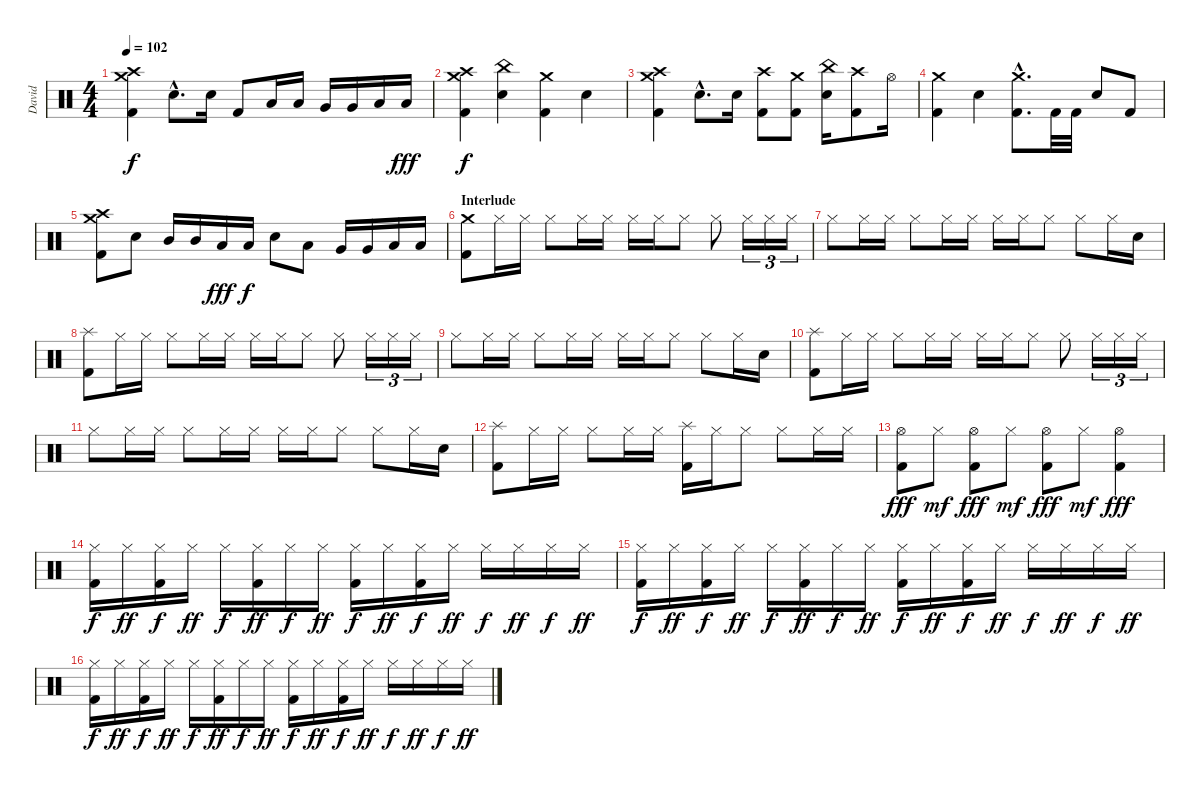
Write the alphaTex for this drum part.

\track ("David" "David") {instrument percussion}
\staff {score}
\articulation defaults
\ts (4 4)
\tempo 102
\clef neutral
\ks c
("Crash medium (hit)" "Crash high (hit)" "Kick (hit) 2").4{dy f} "Snare (hit) 2"{hac}.8{d} "Snare (hit) 2".16 "Kick (hit) 2".8 "Low Tom (hit)".16 "Low Tom (hit)".16 "Very Low Tom (hit)".16 "Very Low Tom (hit)".16 "Low Floor Tom (hit)".16 "Low Floor Tom (hit)".16{dy fff} |
("Crash medium (hit)" "Crash high (hit)" "Kick (hit) 2").4{dy f} ("China (hit)" "Snare (hit) 2").4 ("Crash medium (hit)" "Kick (hit) 2").4 "Snare (hit) 2".4 |
("Crash medium (hit)" "Crash high (hit)" "Kick (hit) 2").4 "Snare (hit) 2"{hac}.8{d} "Snare (hit) 2".16 ("Crash high (hit)" "Kick (hit) 2").8 ("Crash medium (hit)" "Kick (hit) 2").8 ("China (hit)" "Snare (hit) 2").16 ("Crash high (hit)" "Kick (hit) 2").8 "Hi-Hat (open)".16 |
("Crash medium (hit)" "Kick (hit) 2").4 "Snare (hit) 2".4 ("Crash medium (hit)"{hac} "Kick (hit) 2"{hac}).8{d} "Kick (hit) 2".32 "Kick (hit) 2".32 "Snare (hit) 2".8 "Kick (hit) 2".8 |
("Crash medium (hit)" "Crash high (hit)" "Kick (hit) 2").8 "Snare (hit) 2".8 "Mid Tom (hit)".16 "Mid Tom (hit)".16 "Low Tom (hit)".16{dy fff} "Low Tom (hit)".16{dy f} "Snare (hit) 2".8 "Low Tom (hit)".8 "Very Low Tom (hit)".16 "Very Low Tom (hit)".16 "Low Floor Tom (hit)".16 "Low Floor Tom (hit)".16 |
\section ("" "Interlude")
("Crash medium (hit)" "Kick (hit) 2").8 "Hi-Hat (closed)".16 "Hi-Hat (closed)".16 "Hi-Hat (closed)".8 "Hi-Hat (closed)".16 "Hi-Hat (closed)".16 "Hi-Hat (closed)".16 "Hi-Hat (closed)".16 "Hi-Hat (closed)".8 "Hi-Hat (closed)".8 "Hi-Hat (closed)".16{tu (3 2)} "Hi-Hat (closed)".16{tu (3 2)} "Hi-Hat (closed)".16{tu (3 2)} |
"Hi-Hat (closed)".8 "Hi-Hat (closed)".16 "Hi-Hat (closed)".16 "Hi-Hat (closed)".8 "Hi-Hat (closed)".16 "Hi-Hat (closed)".16 "Hi-Hat (closed)".16 "Hi-Hat (closed)".16 "Hi-Hat (closed)".8 "Hi-Hat (closed)".8 "Hi-Hat (closed)".16 "Metronome (bell)".16 |
("Splash (hit)" "Kick (hit) 2").8 "Hi-Hat (closed)".16 "Hi-Hat (closed)".16 "Hi-Hat (closed)".8 "Hi-Hat (closed)".16 "Hi-Hat (closed)".16 "Hi-Hat (closed)".16 "Hi-Hat (closed)".16 "Hi-Hat (closed)".8 "Hi-Hat (closed)".8 "Hi-Hat (closed)".16{tu (3 2)} "Hi-Hat (closed)".16{tu (3 2)} "Hi-Hat (closed)".16{tu (3 2)} |
"Hi-Hat (closed)".8 "Hi-Hat (closed)".16 "Hi-Hat (closed)".16 "Hi-Hat (closed)".8 "Hi-Hat (closed)".16 "Hi-Hat (closed)".16 "Hi-Hat (closed)".16 "Hi-Hat (closed)".16 "Hi-Hat (closed)".8 "Hi-Hat (closed)".8 "Hi-Hat (closed)".16 "Metronome (bell)".16 |
("Splash (hit)" "Kick (hit) 2").8 "Hi-Hat (closed)".16 "Hi-Hat (closed)".16 "Hi-Hat (closed)".8 "Hi-Hat (closed)".16 "Hi-Hat (closed)".16 "Hi-Hat (closed)".16 "Hi-Hat (closed)".16 "Hi-Hat (closed)".8 "Hi-Hat (closed)".8 "Hi-Hat (closed)".16{tu (3 2)} "Hi-Hat (closed)".16{tu (3 2)} "Hi-Hat (closed)".16{tu (3 2)} |
"Hi-Hat (closed)".8 "Hi-Hat (closed)".16 "Hi-Hat (closed)".16 "Hi-Hat (closed)".8 "Hi-Hat (closed)".16 "Hi-Hat (closed)".16 "Hi-Hat (closed)".16 "Hi-Hat (closed)".16 "Hi-Hat (closed)".8 "Hi-Hat (closed)".8 "Hi-Hat (closed)".16 "Metronome (bell)".16 |
("Splash (hit)" "Kick (hit) 2").8 "Hi-Hat (closed)".16 "Hi-Hat (closed)".16 "Hi-Hat (closed)".8 "Hi-Hat (closed)".16 "Hi-Hat (closed)".16 ("Splash (hit)" "Kick (hit) 2").16 "Hi-Hat (closed)".16 "Hi-Hat (closed)".8 "Hi-Hat (closed)".8 "Hi-Hat (closed)".16 "Hi-Hat (closed)".16 |
("Hi-Hat (open)" "Kick (hit) 2").8{dy fff} "Hi-Hat (closed)".8{dy mf} ("Hi-Hat (open)" "Kick (hit) 2").8{dy fff} "Hi-Hat (closed)".8{dy mf} ("Hi-Hat (open)" "Kick (hit) 2").8{dy fff} "Hi-Hat (closed)".8{dy mf} ("Hi-Hat (open)" "Kick (hit) 2").4{dy fff} |
("Hi-Hat (closed)" "Kick (hit) 2").16{dy f} "Hi-Hat (closed)".16{dy ff} ("Hi-Hat (closed)" "Kick (hit) 2").16{dy f} "Hi-Hat (closed)".16{dy ff} "Hi-Hat (closed)".16{dy f} ("Hi-Hat (closed)" "Kick (hit) 2").16{dy ff} "Hi-Hat (closed)".16{dy f} "Hi-Hat (closed)".16{dy ff} ("Hi-Hat (closed)" "Kick (hit) 2").16{dy f} "Hi-Hat (closed)".16{dy ff} ("Hi-Hat (closed)" "Kick (hit) 2").16{dy f} "Hi-Hat (closed)".16{dy ff} "Hi-Hat (closed)".16{dy f} "Hi-Hat (closed)".16{dy ff} "Hi-Hat (closed)".16{dy f} "Hi-Hat (closed)".16{dy ff} |
("Hi-Hat (closed)" "Kick (hit) 2").16{dy f} "Hi-Hat (closed)".16{dy ff} ("Hi-Hat (closed)" "Kick (hit) 2").16{dy f} "Hi-Hat (closed)".16{dy ff} "Hi-Hat (closed)".16{dy f} ("Hi-Hat (closed)" "Kick (hit) 2").16{dy ff} "Hi-Hat (closed)".16{dy f} "Hi-Hat (closed)".16{dy ff} ("Hi-Hat (closed)" "Kick (hit) 2").16{dy f} "Hi-Hat (closed)".16{dy ff} ("Hi-Hat (closed)" "Kick (hit) 2").16{dy f} "Hi-Hat (closed)".16{dy ff} "Hi-Hat (closed)".16{dy f} "Hi-Hat (closed)".16{dy ff} "Hi-Hat (closed)".16{dy f} "Hi-Hat (closed)".16{dy ff} |
("Hi-Hat (closed)" "Kick (hit) 2").16{dy f} "Hi-Hat (closed)".16{dy ff} ("Hi-Hat (closed)" "Kick (hit) 2").16{dy f} "Hi-Hat (closed)".16{dy ff} "Hi-Hat (closed)".16{dy f} ("Hi-Hat (closed)" "Kick (hit) 2").16{dy ff} "Hi-Hat (closed)".16{dy f} "Hi-Hat (closed)".16{dy ff} ("Hi-Hat (closed)" "Kick (hit) 2").16{dy f} "Hi-Hat (closed)".16{dy ff} ("Hi-Hat (closed)" "Kick (hit) 2").16{dy f} "Hi-Hat (closed)".16{dy ff} "Hi-Hat (closed)".16{dy f} "Hi-Hat (closed)".16{dy ff} "Hi-Hat (closed)".16{dy f} "Hi-Hat (closed)".16{dy ff}
